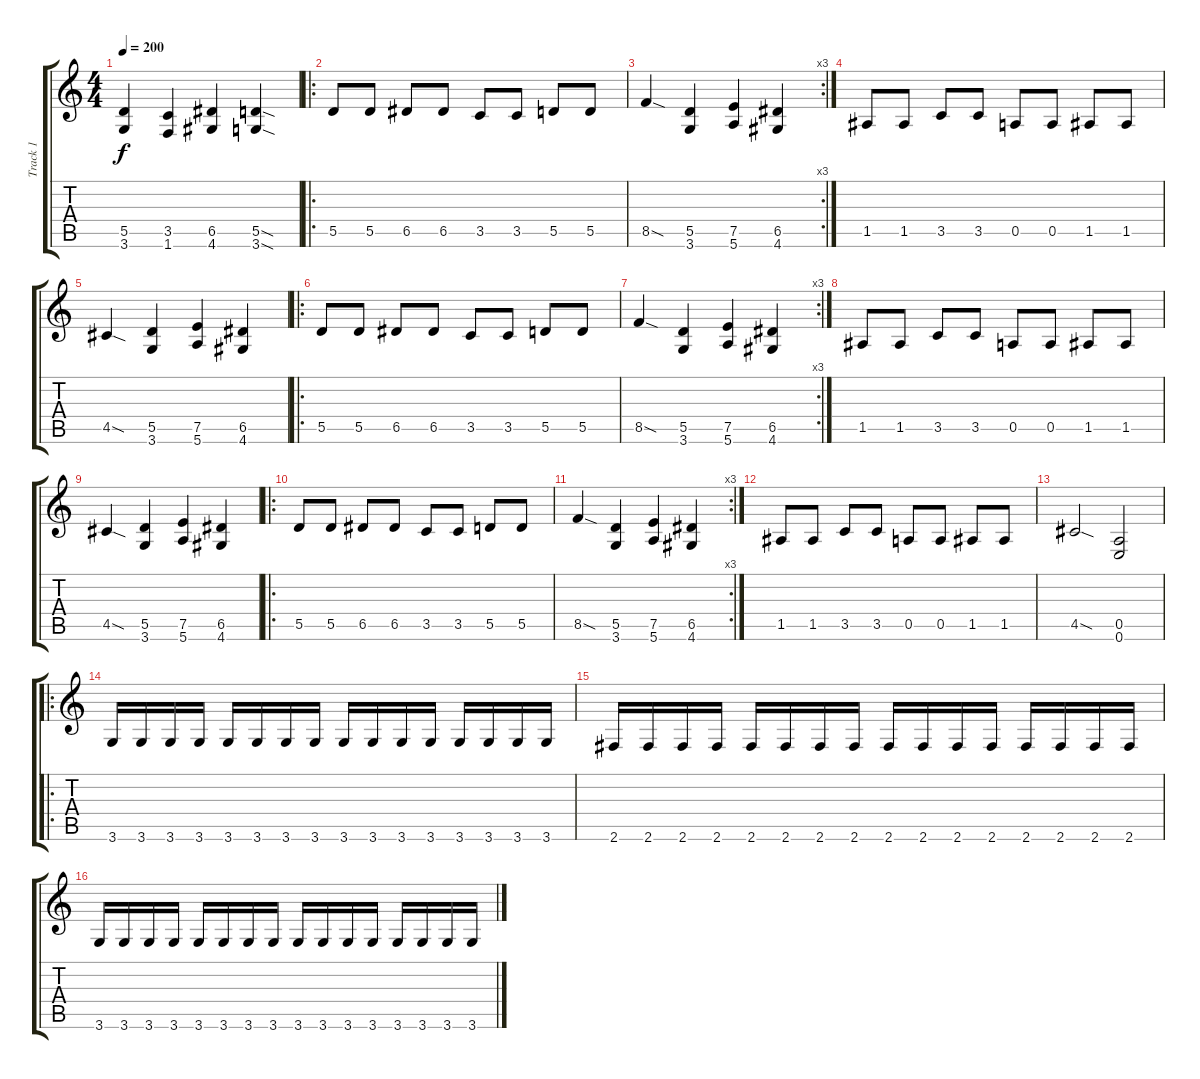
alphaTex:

\track ("Track 1" "Track 1") {instrument distortionguitar}
\staff {score tabs}
\tuning (E4 B3 G3 D3 A2 E2) {hide}
\ts (4 4)
\tempo 200
\clef g2
\ks c
(5.5 3.6).4{dy f} (3.5 1.6).4 (6.5 4.6).4 (5.5{sod} 3.6{sod}).4 |
\ro
5.5.8 5.5.8 6.5.8 6.5.8 3.5.8 3.5.8 5.5.8 5.5.8 |
\rc 3
8.5{sod}.4 (5.5 3.6).4 (7.5 5.6).4 (6.5 4.6).4 |
1.5.8 1.5.8 3.5.8 3.5.8 0.5.8 0.5.8 1.5.8 1.5.8 |
4.5{sod}.4 (5.5 3.6).4 (7.5 5.6).4 (6.5 4.6).4 |
\ro
5.5.8 5.5.8 6.5.8 6.5.8 3.5.8 3.5.8 5.5.8 5.5.8 |
\rc 3
8.5{sod}.4 (5.5 3.6).4 (7.5 5.6).4 (6.5 4.6).4 |
1.5.8 1.5.8 3.5.8 3.5.8 0.5.8 0.5.8 1.5.8 1.5.8 |
4.5{sod}.4 (5.5 3.6).4 (7.5 5.6).4 (6.5 4.6).4 |
\ro
5.5.8 5.5.8 6.5.8 6.5.8 3.5.8 3.5.8 5.5.8 5.5.8 |
\rc 3
8.5{sod}.4 (5.5 3.6).4 (7.5 5.6).4 (6.5 4.6).4 |
1.5.8 1.5.8 3.5.8 3.5.8 0.5.8 0.5.8 1.5.8 1.5.8 |
4.5{sod}.2 (0.5 0.6).2 |
\ro
3.6.16 3.6.16 3.6.16 3.6.16 3.6.16 3.6.16 3.6.16 3.6.16 3.6.16 3.6.16 3.6.16 3.6.16 3.6.16 3.6.16 3.6.16 3.6.16 |
2.6.16 2.6.16 2.6.16 2.6.16 2.6.16 2.6.16 2.6.16 2.6.16 2.6.16 2.6.16 2.6.16 2.6.16 2.6.16 2.6.16 2.6.16 2.6.16 |
3.6.16 3.6.16 3.6.16 3.6.16 3.6.16 3.6.16 3.6.16 3.6.16 3.6.16 3.6.16 3.6.16 3.6.16 3.6.16 3.6.16 3.6.16 3.6.16
